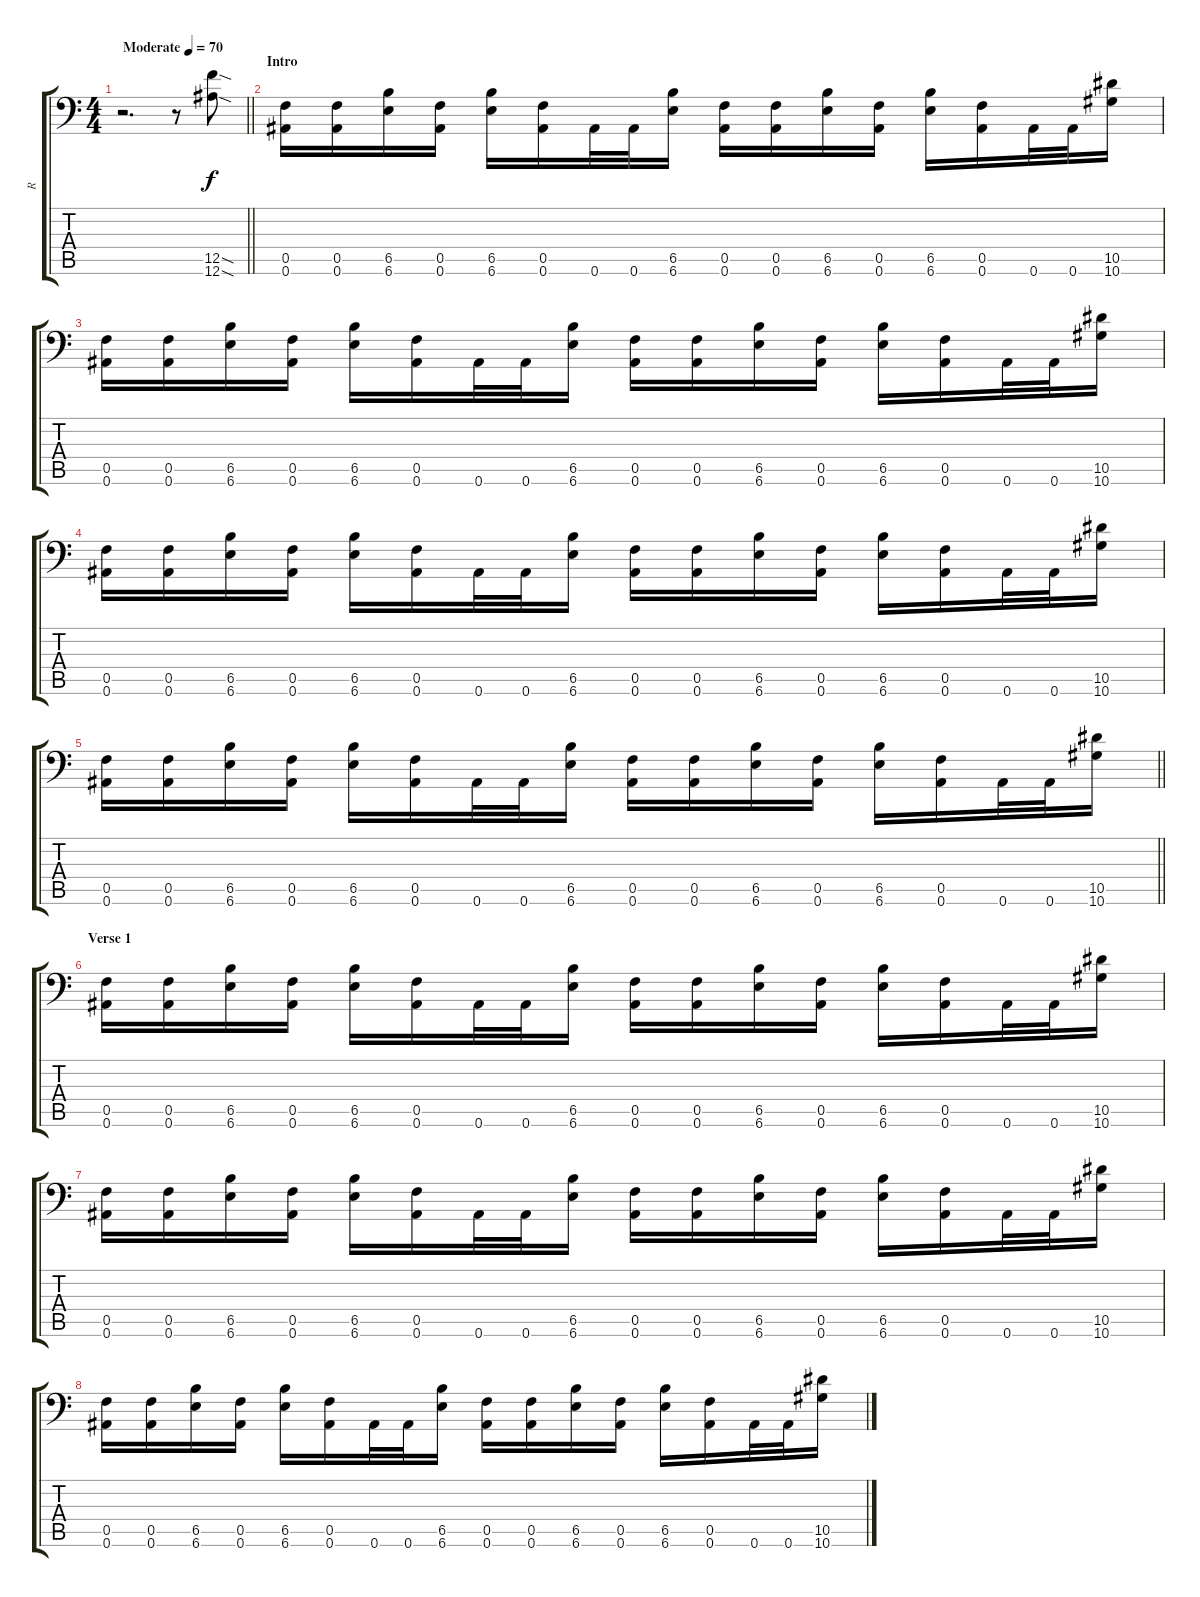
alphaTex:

\track ("R" "R") {instrument distortionguitar}
\staff {score tabs}
\tuning (C4 G3 Eb3 Bb2 F2 Bb1) {hide}
\ts (4 4)
\tempo (70 "Moderate")
\clef f4
\barLineRight lightlight
\ks c
r.2{d dy f instrument distortionguitar} r.8 (12.5{sod} 12.6{sod}).8 |
\section ("" "Intro")
(0.5 0.6).16 (0.5 0.6).16 (6.5 6.6).16 (0.5 0.6).16 (6.5 6.6).16 (0.5 0.6).16 0.6.32 0.6.32 (6.5 6.6).16 (0.5 0.6).16 (0.5 0.6).16 (6.5 6.6).16 (0.5 0.6).16 (6.5 6.6).16 (0.5 0.6).16 0.6.32 0.6.32 (10.5 10.6).16 |
(0.5 0.6).16 (0.5 0.6).16 (6.5 6.6).16 (0.5 0.6).16 (6.5 6.6).16 (0.5 0.6).16 0.6.32 0.6.32 (6.5 6.6).16 (0.5 0.6).16 (0.5 0.6).16 (6.5 6.6).16 (0.5 0.6).16 (6.5 6.6).16 (0.5 0.6).16 0.6.32 0.6.32 (10.5 10.6).16 |
(0.5 0.6).16 (0.5 0.6).16 (6.5 6.6).16 (0.5 0.6).16 (6.5 6.6).16 (0.5 0.6).16 0.6.32 0.6.32 (6.5 6.6).16 (0.5 0.6).16 (0.5 0.6).16 (6.5 6.6).16 (0.5 0.6).16 (6.5 6.6).16 (0.5 0.6).16 0.6.32 0.6.32 (10.5 10.6).16 |
\barLineRight lightlight
(0.5 0.6).16 (0.5 0.6).16 (6.5 6.6).16 (0.5 0.6).16 (6.5 6.6).16 (0.5 0.6).16 0.6.32 0.6.32 (6.5 6.6).16 (0.5 0.6).16 (0.5 0.6).16 (6.5 6.6).16 (0.5 0.6).16 (6.5 6.6).16 (0.5 0.6).16 0.6.32 0.6.32 (10.5 10.6).16 |
\section ("" "Verse 1")
(0.5 0.6).16 (0.5 0.6).16 (6.5 6.6).16 (0.5 0.6).16 (6.5 6.6).16 (0.5 0.6).16 0.6.32 0.6.32 (6.5 6.6).16 (0.5 0.6).16 (0.5 0.6).16 (6.5 6.6).16 (0.5 0.6).16 (6.5 6.6).16 (0.5 0.6).16 0.6.32 0.6.32 (10.5 10.6).16 |
(0.5 0.6).16 (0.5 0.6).16 (6.5 6.6).16 (0.5 0.6).16 (6.5 6.6).16 (0.5 0.6).16 0.6.32 0.6.32 (6.5 6.6).16 (0.5 0.6).16 (0.5 0.6).16 (6.5 6.6).16 (0.5 0.6).16 (6.5 6.6).16 (0.5 0.6).16 0.6.32 0.6.32 (10.5 10.6).16 |
(0.5 0.6).16 (0.5 0.6).16 (6.5 6.6).16 (0.5 0.6).16 (6.5 6.6).16 (0.5 0.6).16 0.6.32 0.6.32 (6.5 6.6).16 (0.5 0.6).16 (0.5 0.6).16 (6.5 6.6).16 (0.5 0.6).16 (6.5 6.6).16 (0.5 0.6).16 0.6.32 0.6.32 (10.5 10.6).16
